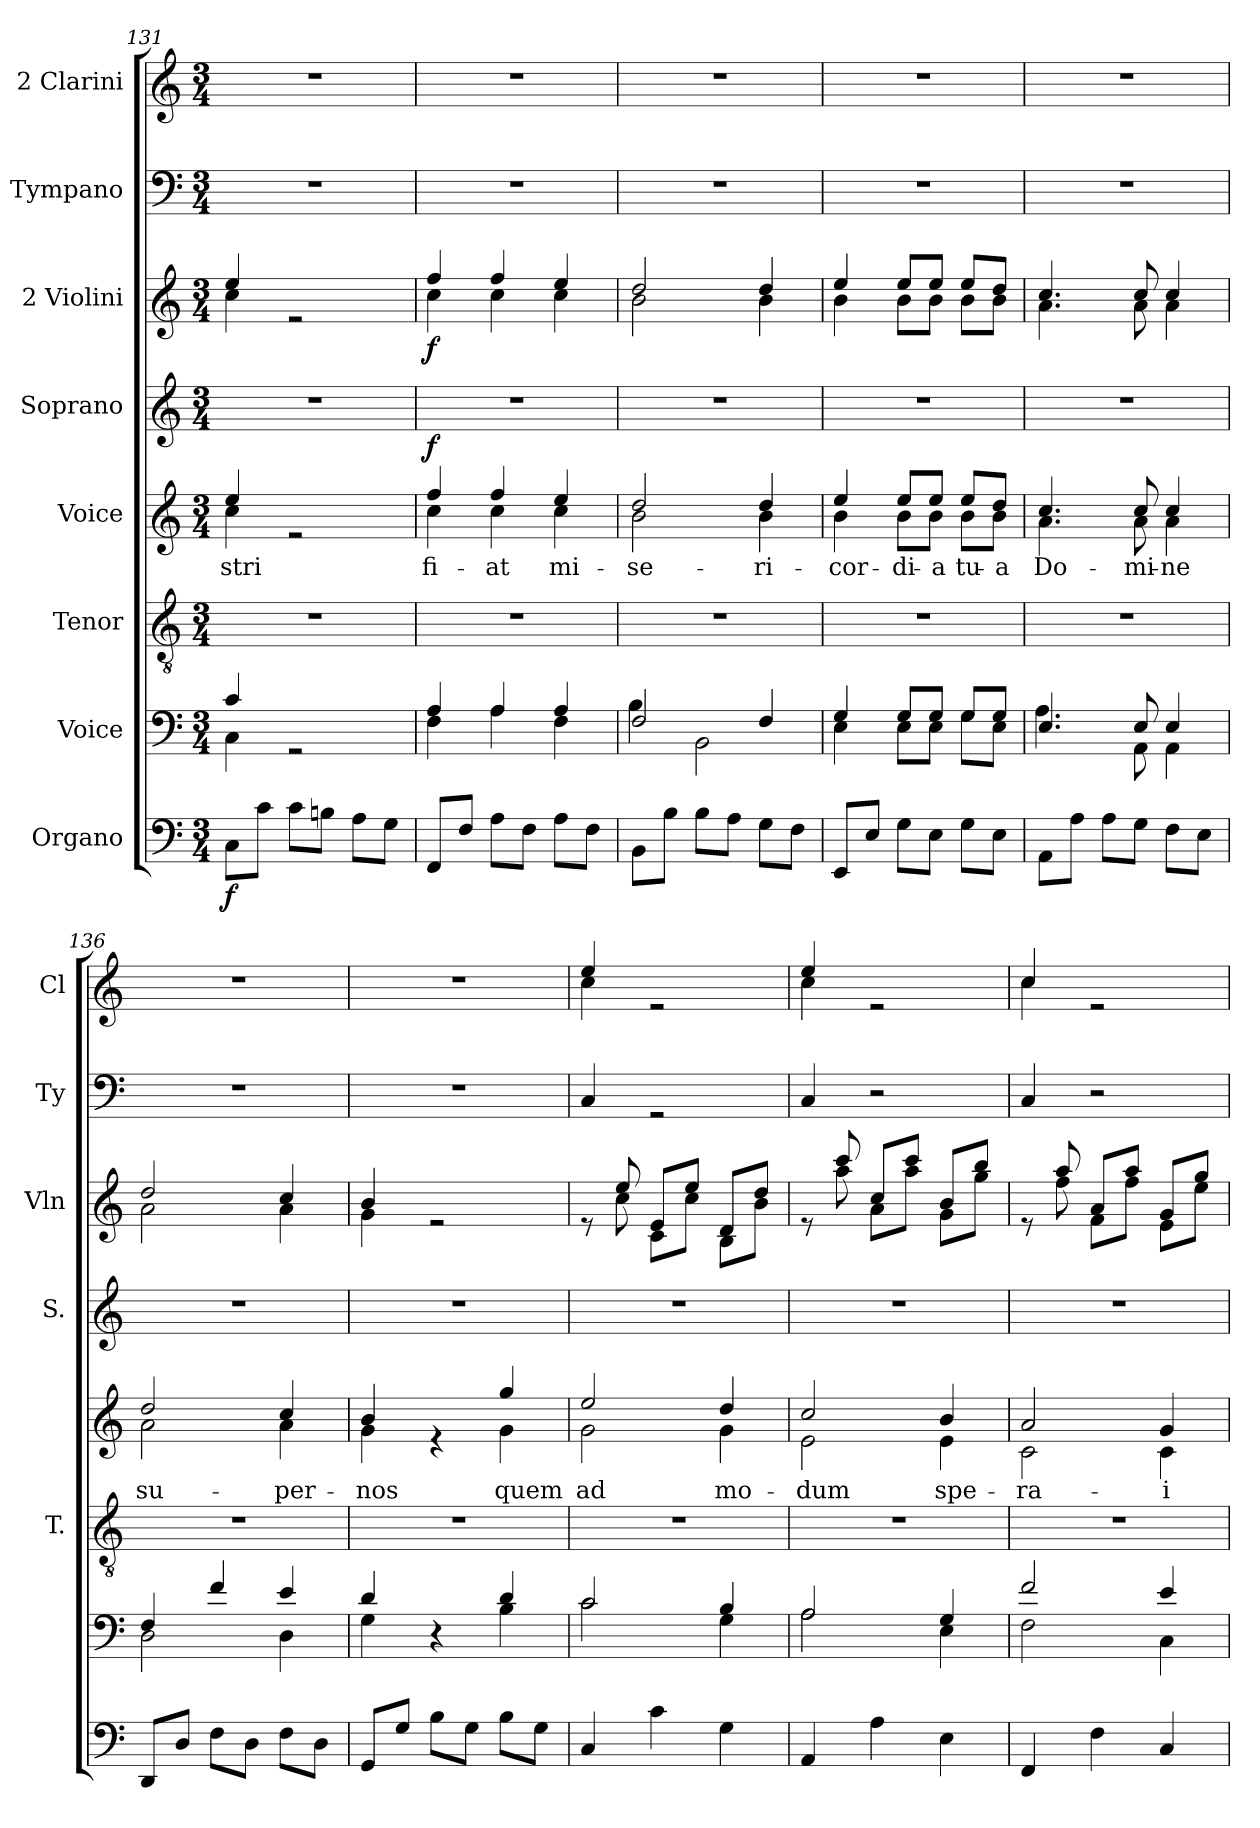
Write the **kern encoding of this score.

**kern	**dynam	**kern	**kern	**kern	**text	**dynam	**kern	**kern	**dynam	**kern	**kern
*part8	*part8	*part7	*part6	*part5	*part5	*part5	*part4	*part3	*part3	*part2	*part1
*staff8	*staff8	*staff7	*staff6	*staff5	*staff5	*staff5	*staff4	*staff3	*staff3	*staff2	*staff1
*I"Organo	*	*I"Voice	*I"Tenor	*I"Voice	*	*	*I"Soprano	*I"2 Violini	*	*I"Tympano	*I"2 Clarini
*	*	*	*I'T.	*	*	*	*I'S.	*I'Vln	*	*I'Ty	*I'Cl
*clefF4	*	*clefF4	*clefGv2	*clefG2	*	*	*clefG2	*clefG2	*	*clefF4	*clefG2
*k[]	*	*k[]	*k[]	*k[]	*	*	*k[]	*k[]	*	*k[]	*k[]
*M3/4	*	*M3/4	*M3/4	*M3/4	*	*	*M3/4	*M3/4	*	*M3/4	*M3/4
=131	=131	=131	=131	=131	=131	=131	=131	=131	=131	=131	=131
*	*	*^	*	*^	*	*	*	*	*	*	*
!	!LO:DY:b	!	!	!	!	!	!LO:LY:b	!	!	!	!	!	!
*	*	*	*	*	*	*	*	*	*	*^	*	*	*
8C\L	f	4c/	4C\	2.r	4ee/	4cc\	-stri	.	2.r	4ee/	4cc\	.	2.r	2.r
8c\J	.	.	.	.	.	.	.	.	.	.	.	.	.	.
8c\L	.	2rGG	2ryy	.	2re	2ryy	.	.	.	2re	2ryy	.	.	.
8Bn\J	.	.	.	.	.	.	.	.	.	.	.	.	.	.
8A\L	.	.	.	.	.	.	.	.	.	.	.	.	.	.
8G\J	.	.	.	.	.	.	.	.	.	.	.	.	.	.
=132	=132	=132	=132	=132	=132	=132	=132	=132	=132	=132	=132	=132	=132	=132
!	!	!	!	!	!	!	!LO:LY:b	!LO:DY:b	!	!	!	!LO:DY:b	!	!
8FF/L	.	4A/	4F\	2.r	4ff/	4cc\	fi-	f	2.r	4ff/	4cc\	f	2.r	2.r
8F/J	.	.	.	.	.	.	.	.	.	.	.	.	.	.
!	!	!	!	!	!	!	!LO:LY:b	!	!	!	!	!	!	!
8A\L	.	4A/	4A\	.	4ff/	4cc\	-at	.	.	4ff/	4cc\	.	.	.
8F\J	.	.	.	.	.	.	.	.	.	.	.	.	.	.
!	!	!	!	!	!	!	!LO:LY:b	!	!	!	!	!	!	!
8A\L	.	4A/	4F\	.	4ee/	4cc\	mi-	.	.	4ee/	4cc\	.	.	.
8F\J	.	.	.	.	.	.	.	.	.	.	.	.	.	.
=133	=133	=133	=133	=133	=133	=133	=133	=133	=133	=133	=133	=133	=133	=133
!	!	!	!	!	!	!	!LO:LY:b	!	!	!	!	!	!	!
8BB\L	.	2F/	4B\	2.r	2dd/	2b\	-se-	.	2.r	2dd/	2b\	.	2.r	2.r
8B\J	.	.	.	.	.	.	.	.	.	.	.	.	.	.
8B\L	.	.	2BB\	.	.	.	.	.	.	.	.	.	.	.
8A\J	.	.	.	.	.	.	.	.	.	.	.	.	.	.
!	!	!	!	!	!	!	!LO:LY:b	!	!	!	!	!	!	!
8G\L	.	4F/	.	.	4dd/	4b\	-ri-	.	.	4dd/	4b\	.	.	.
8F\J	.	.	.	.	.	.	.	.	.	.	.	.	.	.
!!LO:PB:g=z
=134	=134	=134	=134	=134	=134	=134	=134	=134	=134	=134	=134	=134	=134	=134
!	!	!	!	!	!	!	!LO:LY:b	!	!	!	!	!	!	!
8EE/L	.	4G/	4E\	2.r	4ee/	4b\	-cor-	.	2.r	4ee/	4b\	.	2.r	2.r
8E/J	.	.	.	.	.	.	.	.	.	.	.	.	.	.
!	!	!	!	!	!	!	!LO:LY:b	!	!	!	!	!	!	!
8G\L	.	8G/L	8E\L	.	8ee/L	8b\L	-di-	.	.	8ee/L	8b\L	.	.	.
!	!	!	!	!	!	!	!LO:LY:b	!	!	!	!	!	!	!
8E\J	.	8G/J	8E\J	.	8ee/J	8b\J	-a	.	.	8ee/J	8b\J	.	.	.
!	!	!	!	!	!	!	!LO:LY:b	!	!	!	!	!	!	!
8G\L	.	8G/L	8G\L	.	8ee/L	8b\L	tu-	.	.	8ee/L	8b\L	.	.	.
!	!	!	!	!	!	!	!LO:LY:b	!	!	!	!	!	!	!
8E\J	.	8G/J	8E\J	.	8dd/J	8b\J	-a	.	.	8dd/J	8b\J	.	.	.
=135	=135	=135	=135	=135	=135	=135	=135	=135	=135	=135	=135	=135	=135	=135
!	!	!	!	!	!	!	!LO:LY:b	!	!	!	!	!	!	!
8AA\L	.	4.E/	4.A\	2.r	4.cc/	4.a\	Do-	.	2.r	4.cc/	4.a\	.	2.r	2.r
8A\J	.	.	.	.	.	.	.	.	.	.	.	.	.	.
8A\L	.	.	.	.	.	.	.	.	.	.	.	.	.	.
!	!	!	!	!	!	!	!LO:LY:b	!	!	!	!	!	!	!
8G\J	.	8E/	8AA\	.	8cc/	8a\	-mi-	.	.	8cc/	8a\	.	.	.
!	!	!	!	!	!	!	!LO:LY:b	!	!	!	!	!	!	!
8F\L	.	4E/	4AA\	.	4cc/	4a\	-ne	.	.	4cc/	4a\	.	.	.
8E\J	.	.	.	.	.	.	.	.	.	.	.	.	.	.
=136	=136	=136	=136	=136	=136	=136	=136	=136	=136	=136	=136	=136	=136	=136
!	!	!	!	!	!	!	!LO:LY:b	!	!	!	!	!	!	!
8DD/L	.	4F/	2D\	2.r	2dd/	2a\	su-	.	2.r	2dd/	2a\	.	2.r	2.r
8D/J	.	.	.	.	.	.	.	.	.	.	.	.	.	.
8F\L	.	4f/	.	.	.	.	.	.	.	.	.	.	.	.
8D\J	.	.	.	.	.	.	.	.	.	.	.	.	.	.
!	!	!	!	!	!	!	!LO:LY:b	!	!	!	!	!	!	!
8F\L	.	4e/	4D\	.	4cc/	4a\	-per-	.	.	4cc/	4a\	.	.	.
8D\J	.	.	.	.	.	.	.	.	.	.	.	.	.	.
=137	=137	=137	=137	=137	=137	=137	=137	=137	=137	=137	=137	=137	=137	=137
!	!	!	!	!	!	!	!LO:LY:b	!	!	!	!	!	!	!
8GG/L	.	4d/	4G\	2.r	4b/	4g\	-nos	.	2.r	4b/	4g\	.	2.r	2.r
8G/J	.	.	.	.	.	.	.	.	.	.	.	.	.	.
8B\L	.	4r	4ryy	.	4re	4ryy	.	.	.	2re	2ryy	.	.	.
8G\J	.	.	.	.	.	.	.	.	.	.	.	.	.	.
!	!	!	!	!	!	!	!LO:LY:b	!	!	!	!	!	!	!
8B\L	.	4d/	4B\	.	4gg/	4g\	quem	.	.	.	.	.	.	.
8G\J	.	.	.	.	.	.	.	.	.	.	.	.	.	.
=138	=138	=138	=138	=138	=138	=138	=138	=138	=138	=138	=138	=138	=138	=138
!	!	!	!	!	!	!	!LO:LY:b	!	!	!	!	!	!	!
*	*	*	*	*	*	*	*	*	*	*	*	*	*	*^
4C/	.	2c/	2c\	2.r	2ee/	2g\	ad	.	2.r	8re	8ryy	.	4C/	4ee/	4cc\
.	.	.	.	.	.	.	.	.	.	8ee/	8cc\	.	.	.	.
4c\	.	.	.	.	.	.	.	.	.	8e/L	8c\L	.	2rGG	2re	2ryy
.	.	.	.	.	.	.	.	.	.	8ee/J	8cc\J	.	.	.	.
!	!	!	!	!	!	!	!LO:LY:b	!	!	!	!	!	!	!	!
4G\	.	4B/	4G\	.	4dd/	4g\	mo-	.	.	8d/L	8B\L	.	.	.	.
.	.	.	.	.	.	.	.	.	.	8dd/J	8b\J	.	.	.	.
!!LO:LB:g=z	!!
=139	=139	=139	=139	=139	=139	=139	=139	=139	=139	=139	=139	=139	=139	=139	=139
!	!	!	!	!	!	!	!LO:LY:b	!	!	!	!	!	!	!	!
4AA/	.	2A/	2A\	2.r	2cc/	2e\	-dum	.	2.r	8re	8ryy	.	4C/	4ee/	4cc\
.	.	.	.	.	.	.	.	.	.	8ccc/	8aa\	.	.	.	.
4A\	.	.	.	.	.	.	.	.	.	8cc/L	8a\L	.	2r	2re	2ryy
.	.	.	.	.	.	.	.	.	.	8ccc/J	8aa\J	.	.	.	.
!	!	!	!	!	!	!	!LO:LY:b	!	!	!	!	!	!	!	!
4E\	.	4G/	4E\	.	4b/	4e\	spe-	.	.	8b/L	8g\L	.	.	.	.
.	.	.	.	.	.	.	.	.	.	8bb/J	8gg\J	.	.	.	.
=140	=140	=140	=140	=140	=140	=140	=140	=140	=140	=140	=140	=140	=140	=140	=140
!	!	!	!	!	!	!	!LO:LY:b	!	!	!	!	!	!	!	!
4FF/	.	2f/	2F\	2.r	2a/	2c\	-ra-	.	2.r	8re	8ryy	.	4C/	4cc/	4cc\
.	.	.	.	.	.	.	.	.	.	8aa/	8ff\	.	.	.	.
4F\	.	.	.	.	.	.	.	.	.	8a/L	8f\L	.	2r	2re	2ryy
.	.	.	.	.	.	.	.	.	.	8aa/J	8ff\J	.	.	.	.
!	!	!	!	!	!	!	!LO:LY:b	!	!	!	!	!	!	!	!
4C/	.	4e/	4C\	.	4g/	4c\	-i-	.	.	8g/L	8e\L	.	.	.	.
.	.	.	.	.	.	.	.	.	.	8gg/J	8ee\J	.	.	.	.
*	*	*v	*v	*	*v	*v	*	*	*	*v	*v	*	*	*v	*v
=	=	=	=	=	=	=	=	=	=	=	=
*-	*-	*-	*-	*-	*-	*-	*-	*-	*-	*-	*-
